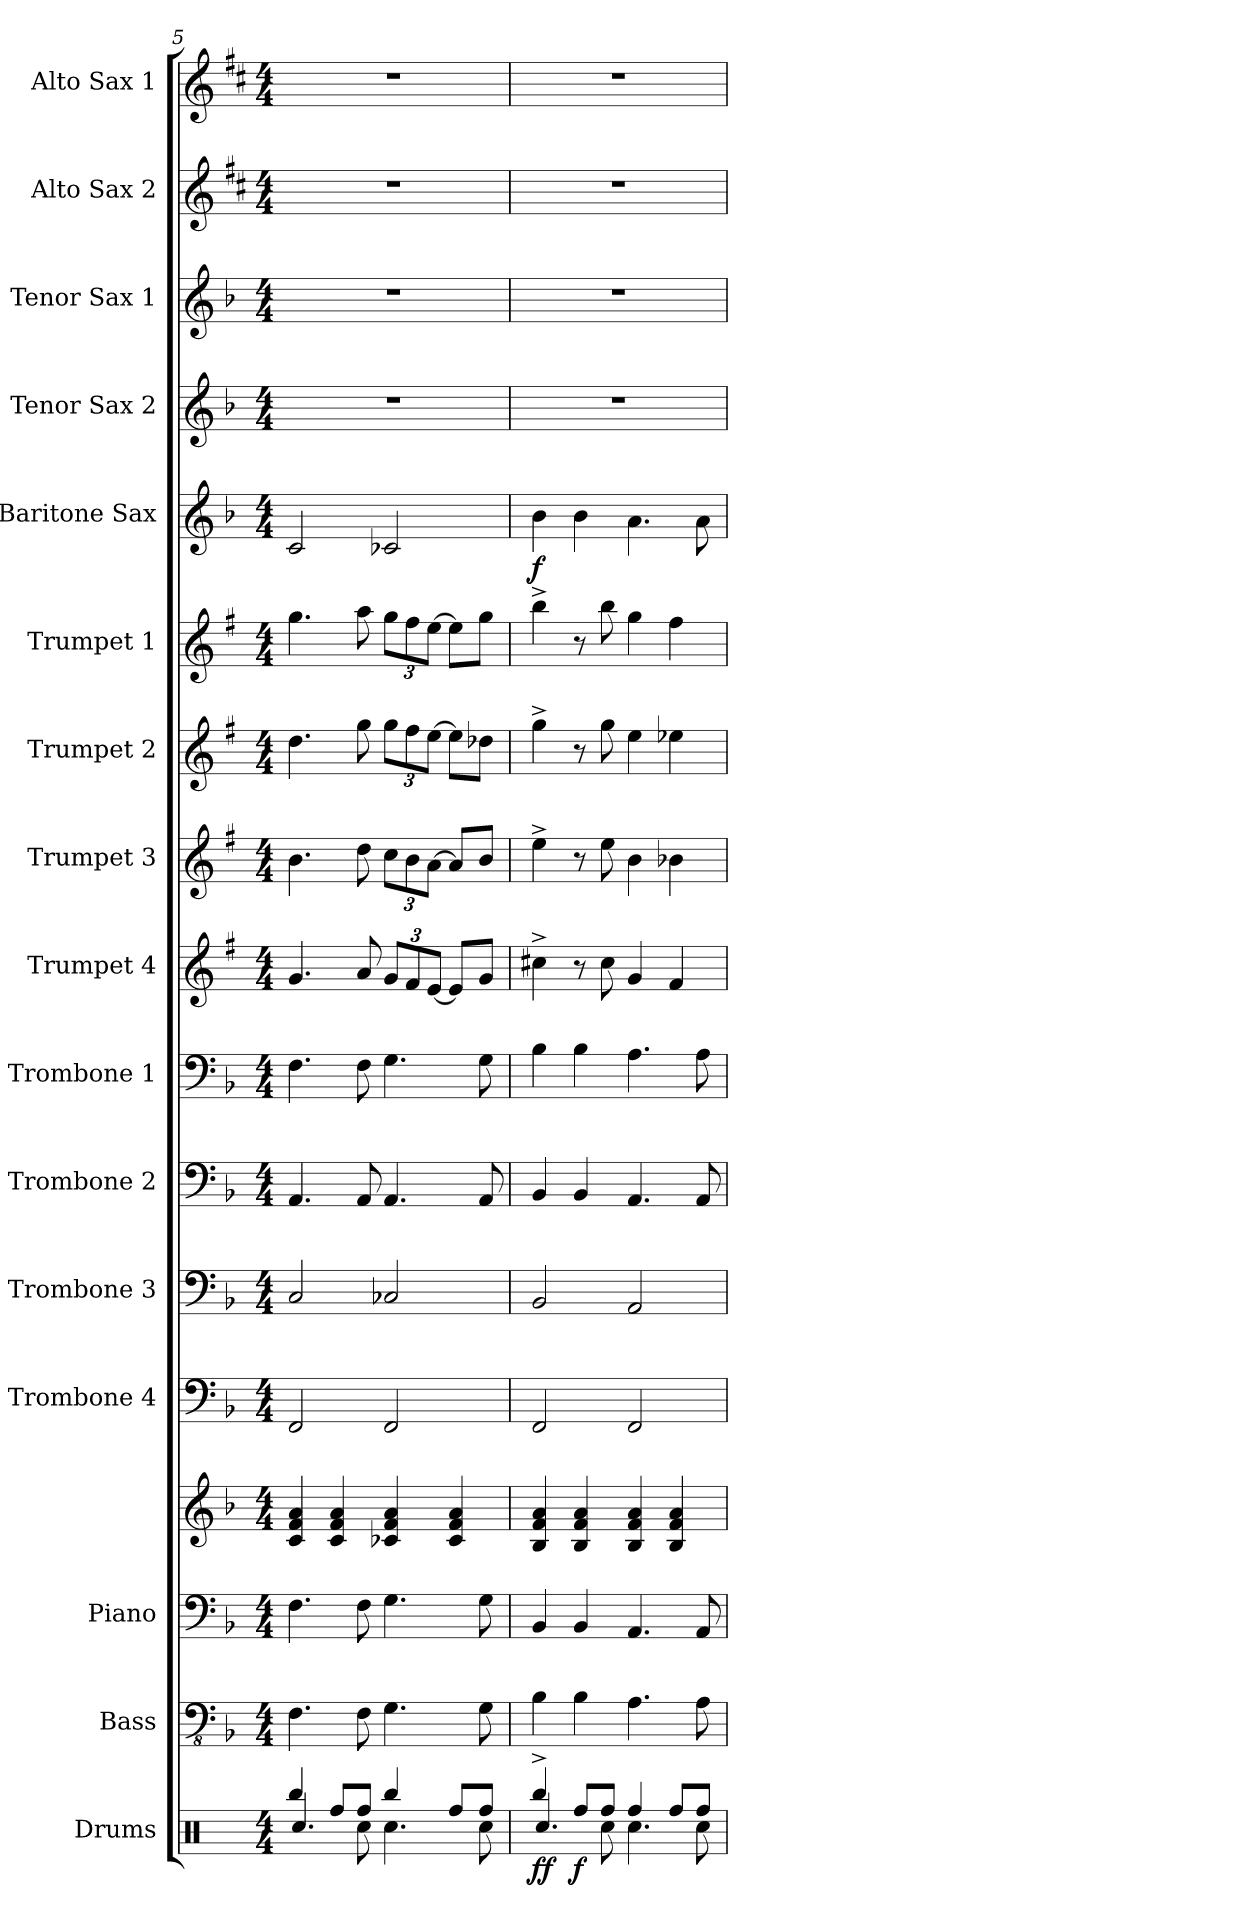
**kern	**dynam	**kern	**kern	**kern	**kern	**kern	**kern	**kern	**kern	**kern	**kern	**kern	**kern	**dynam	**kern	**kern	**kern	**kern
*part16	*part16	*part15	*part14	*part14	*part13	*part12	*part11	*part10	*part9	*part8	*part7	*part6	*part5	*part5	*part4	*part3	*part2	*part1
*staff17	*staff17	*staff16	*staff15	*staff14	*staff13	*staff12	*staff11	*staff10	*staff9	*staff8	*staff7	*staff6	*staff5	*staff5	*staff4	*staff3	*staff2	*staff1
*I"Drums	*	*I"Bass	*I"Piano	*	*I"Trombone 4	*I"Trombone 3	*I"Trombone 2	*I"Trombone 1	*I"Trumpet 4	*I"Trumpet 3	*I"Trumpet 2	*I"Trumpet 1	*I"Baritone Sax	*	*I"Tenor Sax 2	*I"Tenor Sax 1	*I"Alto Sax 2	*I"Alto Sax 1
*I'Drums	*	*I'Bass	*I'Piano	*	*I'Tbn. 4	*I'Tbn. 3	*I'Tbn. 2	*I'Tbn. 1	*I'Tpt. 4	*I'Tpt. 3	*I'Tpt. 2	*I'Tpt. 1	*I'Bari	*	*I'Tenor 2	*I'Tenor 1	*I'Alto 2	*I'Alto 1
*clefX	*	*clefFv4	*clefF4	*clefG2	*clefF4	*clefF4	*clefF4	*clefF4	*clefG2	*clefG2	*clefG2	*clefG2	*clefG2	*	*clefG2	*clefG2	*clefG2	*clefG2
*	*	*	*	*	*	*	*	*	*ITrd1c2	*ITrd1c2	*ITrd1c2	*ITrd1c2	*ITrd12c21	*	*ITrd8c14	*ITrd8c14	*ITrd5c9	*ITrd5c9
*k[]	*	*k[b-]	*k[b-]	*k[b-]	*k[b-]	*k[b-]	*k[b-]	*k[b-]	*k[b-]	*k[b-]	*k[b-]	*k[b-]	*k[b-]	*	*k[b-]	*k[b-]	*k[b-]	*k[b-]
*M4/4	*	*M4/4	*M4/4	*M4/4	*M4/4	*M4/4	*M4/4	*M4/4	*M4/4	*M4/4	*M4/4	*M4/4	*M4/4	*	*M4/4	*M4/4	*M4/4	*M4/4
=5	=5	=5	=5	=5	=5	=5	=5	=5	=5	=5	=5	=5	=5	=5	=5	=5	=5	=5
*^	*	*	*	*	*	*	*	*	*	*	*	*	*	*	*	*	*	*
4Rbb/	4.Rcc/	.	4.FF\	4.F\	4c/ 4f/ 4a/	2FF/	2C/	4.AA/	4.F\	4.f/	4.a\	4.cc\	4.ff\	2C/	.	1r	1r	1r	1r
8Rff/L	.	.	.	.	4c/ 4f/ 4a/	.	.	.	.	.	.	.	.	.	.	.	.	.	.
8Rff/J	8Rcc\	.	8FF\	8F\	.	.	.	8AA/	8F\	8g/	8cc\	8ff\	8gg\	.	.	.	.	.	.
*	*	*	*	*	*	*	*	*	*	*Xbrackettup	*Xbrackettup	*Xbrackettup	*Xbrackettup	*	*	*	*	*	*
4Rbb/	4.Rcc\	.	4.GG\	4.G\	4c-X/ 4f/ 4a/	2FF/	2C-X/	4.AA/	4.G\	12f/L	12b-\L	12ff\L	12ff\L	2C-X/	.	.	.	.	.
.	.	.	.	.	.	.	.	.	.	12e/	12a\	12ee\	12ee\	.	.	.	.	.	.
.	.	.	.	.	.	.	.	.	.	[12d/J	[12g\J	[12dd\J	[12dd\J	.	.	.	.	.	.
8Rff/L	.	.	.	.	4c-/ 4f/ 4a/	.	.	.	.	8d/L]	8g/L]	8dd\L]	8dd\L]	.	.	.	.	.	.
8Rff/J	8Rcc\	.	8GG\	8G\	.	.	.	8AA/	8G\	8f/J	8a/J	8cc-X\J	8ff\J	.	.	.	.	.	.
=6	=6	=6	=6	=6	=6	=6	=6	=6	=6	=6	=6	=6	=6	=6	=6	=6	=6	=6	=6
!	!	!LO:DY:b	!	!	!	!	!	!	!	!	!	!	!	!	!LO:DY:b	!	!	!	!
4Rbb^/	4.Rcc/	ff	4BB-\	4BB-/	4B-/ 4f/ 4a/	2FF/	2BB-/	4BB-/	4B-\	4bn^\	4dd^\	4ff^\	4aa^\	4B-\	f	1r	1r	1r	1r
!	!	!LO:DY:b	!	!	!	!	!	!	!	!	!	!	!	!	!	!	!	!	!
8Rff/L	.	f	4BB-\	4BB-/	4B-/ 4f/ 4a/	.	.	4BB-/	4B-\	8r	8r	8r	8r	4B-\	.	.	.	.	.
8Rff/J	8Rcc\	.	.	.	.	.	.	.	.	8b\	8dd\	8ff\	8aa\	.	.	.	.	.	.
4Rff/	4.Rcc\	.	4.AA\	4.AA/	4B-/ 4f/ 4a/	2FF/	2AA/	4.AA/	4.A\	4f/	4a\	4dd\	4ff\	4.A\	.	.	.	.	.
8Rff/L	.	.	.	.	4B-/ 4f/ 4a/	.	.	.	.	4e/	4a-X\	4dd-X\	4ee\	.	.	.	.	.	.
8Rff/J	8Rcc\	.	8AA\	8AA/	.	.	.	8AA/	8A\	.	.	.	.	8A\	.	.	.	.	.
*v	*v	*	*	*	*	*	*	*	*	*	*	*	*	*	*	*	*	*	*
=	=	=	=	=	=	=	=	=	=	=	=	=	=	=	=	=	=	=
*-	*-	*-	*-	*-	*-	*-	*-	*-	*-	*-	*-	*-	*-	*-	*-	*-	*-	*-
